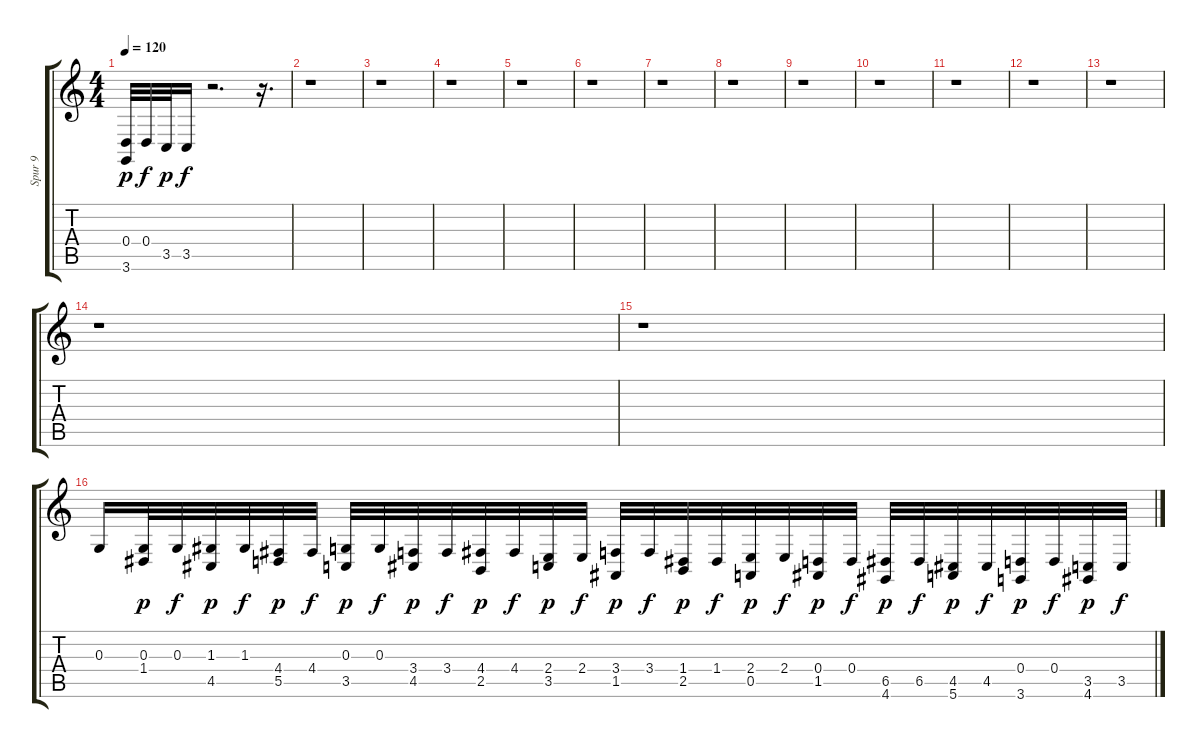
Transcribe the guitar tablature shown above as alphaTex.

\track ("Spur 9" "Spur 9") {instrument synthdrum}
\staff {score tabs}
\tuning (E4 B3 G3 D3 A2 E2) {hide}
\ts (4 4)
\tempo 120
\clef g2
\ks c
(0.4 3.6).32{dy p} 0.4.32{dy f} 3.5.32{dy p} 3.5.16{dy f} r.2{d} r.16{d} |
r.1 |
r.1 |
r.1 |
r.1 |
r.1 |
r.1 |
r.1 |
r.1 |
r.1 |
r.1 |
r.1 |
r.1 |
r.1 |
r.1 |
0.3.16 (0.3 1.4).32{dy p} 0.3.32{dy f} (1.3 4.5).32{dy p} 1.3.32{dy f} (4.4 5.5).32{dy p} 4.4.32{dy f} (0.3 3.5).32{dy p} 0.3.32{dy f} (3.4 4.5).32{dy p} 3.4.32{dy f} (4.4 2.5).32{dy p} 4.4.32{dy f} (2.4 3.5).32{dy p} 2.4.32{dy f} (3.4 1.5).32{dy p} 3.4.32{dy f} (1.4 2.5).32{dy p} 1.4.32{dy f} (2.4 0.5).32{dy p} 2.4.32{dy f} (0.4 1.5).32{dy p} 0.4.32{dy f} (6.5 4.6).32{dy p} 6.5.32{dy f} (4.5 5.6).32{dy p} 4.5.32{dy f} (0.4 3.6).32{dy p} 0.4.32{dy f} (3.5 4.6).32{dy p} 3.5.32{dy f}
